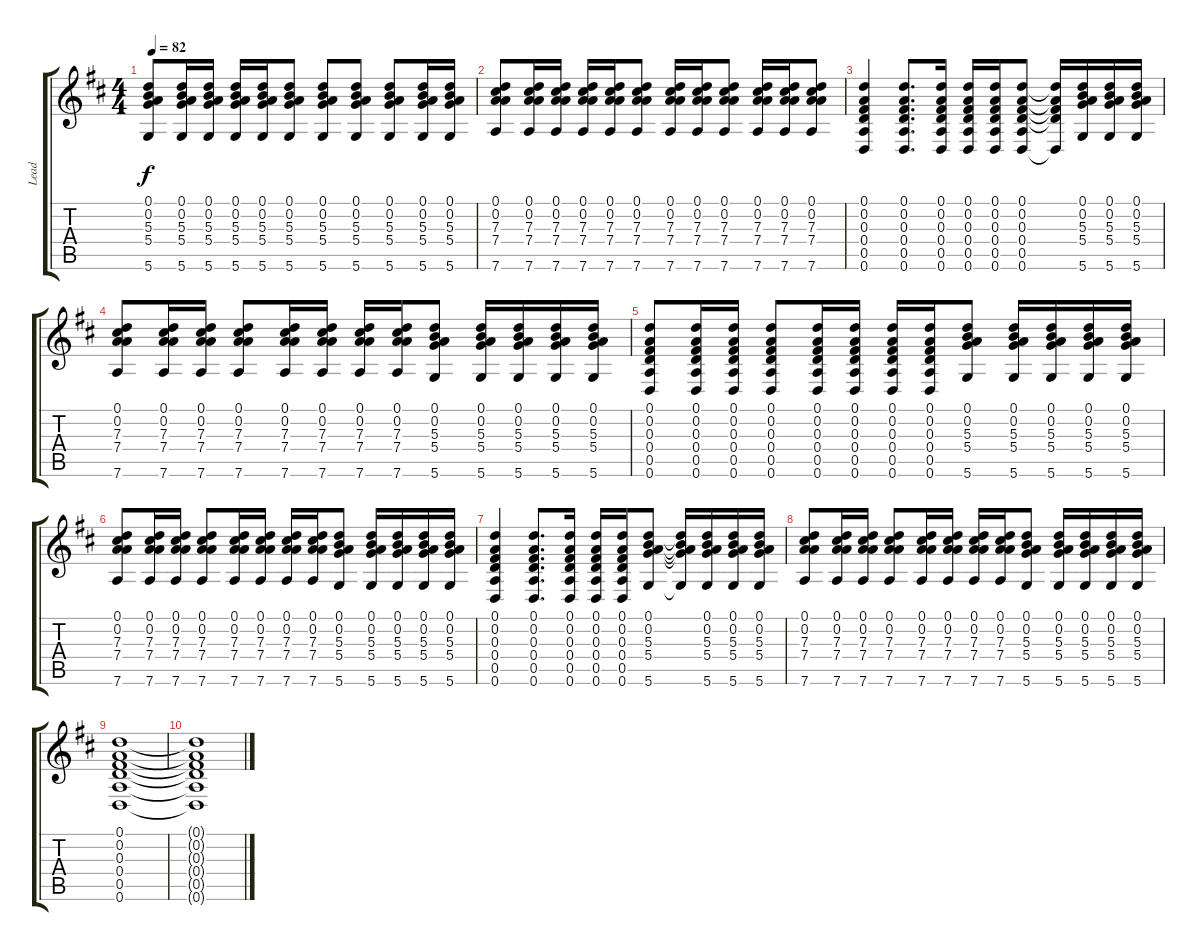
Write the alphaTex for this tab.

\track ("Lead" "Lead") {instrument acousticguitarsteel}
\staff {score tabs}
\tuning (D4 A3 Gb3 D3 A2 D2) {hide}
\ts (4 4)
\tempo 82
\clef g2
\ks d
(0.1 0.2 5.3 5.4 5.6).8{dy f} (0.1 0.2 5.3 5.4 5.6).16 (0.1 0.2 5.3 5.4 5.6).16 (0.1 0.2 5.3 5.4 5.6).16 (0.1 0.2 5.3 5.4 5.6).16 (0.1 0.2 5.3 5.4 5.6).8 (0.1 0.2 5.3 5.4 5.6).8 (0.1 0.2 5.3 5.4 5.6).8 (0.1 0.2 5.3 5.4 5.6).8 (0.1 0.2 5.3 5.4 5.6).16 (0.1 0.2 5.3 5.4 5.6).16 |
(0.1 0.2 7.3 7.4 7.6).8 (0.1 0.2 7.3 7.4 7.6).16 (0.1 0.2 7.3 7.4 7.6).16 (0.1 0.2 7.3 7.4 7.6).16 (0.1 0.2 7.3 7.4 7.6).16 (0.1 0.2 7.3 7.4 7.6).8 (0.1 0.2 7.3 7.4 7.6).16 (0.1 0.2 7.3 7.4 7.6).16 (0.1 0.2 7.3 7.4 7.6).8 (0.1 0.2 7.3 7.4 7.6).16 (0.1 0.2 7.3 7.4 7.6).16 (0.1 0.2 7.3 7.4 7.6).8 |
(0.1 0.2 0.3 0.4 0.5 0.6).4 (0.1 0.2 0.3 0.4 0.5 0.6).8{d} (0.1 0.2 0.3 0.4 0.5 0.6).16 (0.1 0.2 0.3 0.4 0.5 0.6).16 (0.1 0.2 0.3 0.4 0.5 0.6).16 (0.1 0.2 0.3 0.4 0.5 0.6).8 (0.1{t} 0.2{t} 0.3{t} 0.4{t} 0.6{t}).16 (0.1 0.2 5.3 5.4 5.6).16 (0.1 0.2 5.3 5.4 5.6).16 (0.1 0.2 5.3 5.4 5.6).16 |
(0.1 0.2 7.3 7.4 7.6).8 (0.1 0.2 7.3 7.4 7.6).16 (0.1 0.2 7.3 7.4 7.6).16 (0.1 0.2 7.3 7.4 7.6).8 (0.1 0.2 7.3 7.4 7.6).16 (0.1 0.2 7.3 7.4 7.6).16 (0.1 0.2 7.3 7.4 7.6).16 (0.1 0.2 7.3 7.4 7.6).16 (0.1 0.2 5.3 5.4 5.6).8 (0.1 0.2 5.3 5.4 5.6).16 (0.1 0.2 5.3 5.4 5.6).16 (0.1 0.2 5.3 5.4 5.6).16 (0.1 0.2 5.3 5.4 5.6).16 |
(0.1 0.2 0.3 0.4 0.5 0.6).8 (0.1 0.2 0.3 0.4 0.5 0.6).16 (0.1 0.2 0.3 0.4 0.5 0.6).16 (0.1 0.2 0.3 0.4 0.5 0.6).8 (0.1 0.2 0.3 0.4 0.5 0.6).16 (0.1 0.2 0.3 0.4 0.5 0.6).16 (0.1 0.2 0.3 0.4 0.5 0.6).16 (0.1 0.2 0.3 0.4 0.5 0.6).16 (0.1 0.2 5.3 5.4 5.6).8 (0.1 0.2 5.3 5.4 5.6).16 (0.1 0.2 5.3 5.4 5.6).16 (0.1 0.2 5.3 5.4 5.6).16 (0.1 0.2 5.3 5.4 5.6).16 |
(0.1 0.2 7.3 7.4 7.6).8 (0.1 0.2 7.3 7.4 7.6).16 (0.1 0.2 7.3 7.4 7.6).16 (0.1 0.2 7.3 7.4 7.6).8 (0.1 0.2 7.3 7.4 7.6).16 (0.1 0.2 7.3 7.4 7.6).16 (0.1 0.2 7.3 7.4 7.6).16 (0.1 0.2 7.3 7.4 7.6).16 (0.1 0.2 5.3 5.4 5.6).8 (0.1 0.2 5.3 5.4 5.6).16 (0.1 0.2 5.3 5.4 5.6).16 (0.1 0.2 5.3 5.4 5.6).16 (0.1 0.2 5.3 5.4 5.6).16 |
(0.1 0.2 0.3 0.4 0.5 0.6).4 (0.1 0.2 0.3 0.4 0.5 0.6).8{d} (0.1 0.2 0.3 0.4 0.5 0.6).16 (0.1 0.2 0.3 0.4 0.5 0.6).16 (0.1 0.2 0.3 0.4 0.5 0.6).16 (0.1 0.2 5.3 5.4 5.6).8 (0.1{t} 0.2{t} 5.3{t} 5.4{t} 5.6{t}).16 (0.1 0.2 5.3 5.4 5.6).16 (0.1 0.2 5.3 5.4 5.6).16 (0.1 0.2 5.3 5.4 5.6).16 |
(0.1 0.2 7.3 7.4 7.6).8 (0.1 0.2 7.3 7.4 7.6).16 (0.1 0.2 7.3 7.4 7.6).16 (0.1 0.2 7.3 7.4 7.6).8 (0.1 0.2 7.3 7.4 7.6).16 (0.1 0.2 7.3 7.4 7.6).16 (0.1 0.2 7.3 7.4 7.6).16 (0.1 0.2 7.3 7.4 7.6).16 (0.1 0.2 5.3 5.4 5.6).8 (0.1 0.2 5.3 5.4 5.6).16 (0.1 0.2 5.3 5.4 5.6).16 (0.1 0.2 5.3 5.4 5.6).16 (0.1 0.2 5.3 5.4 5.6).16 |
(0.1 0.2 0.3 0.4 0.5 0.6).1 |
(0.1{t} 0.2{t} 0.3{t} 0.4{t} 0.5{t} 0.6{t}).1
